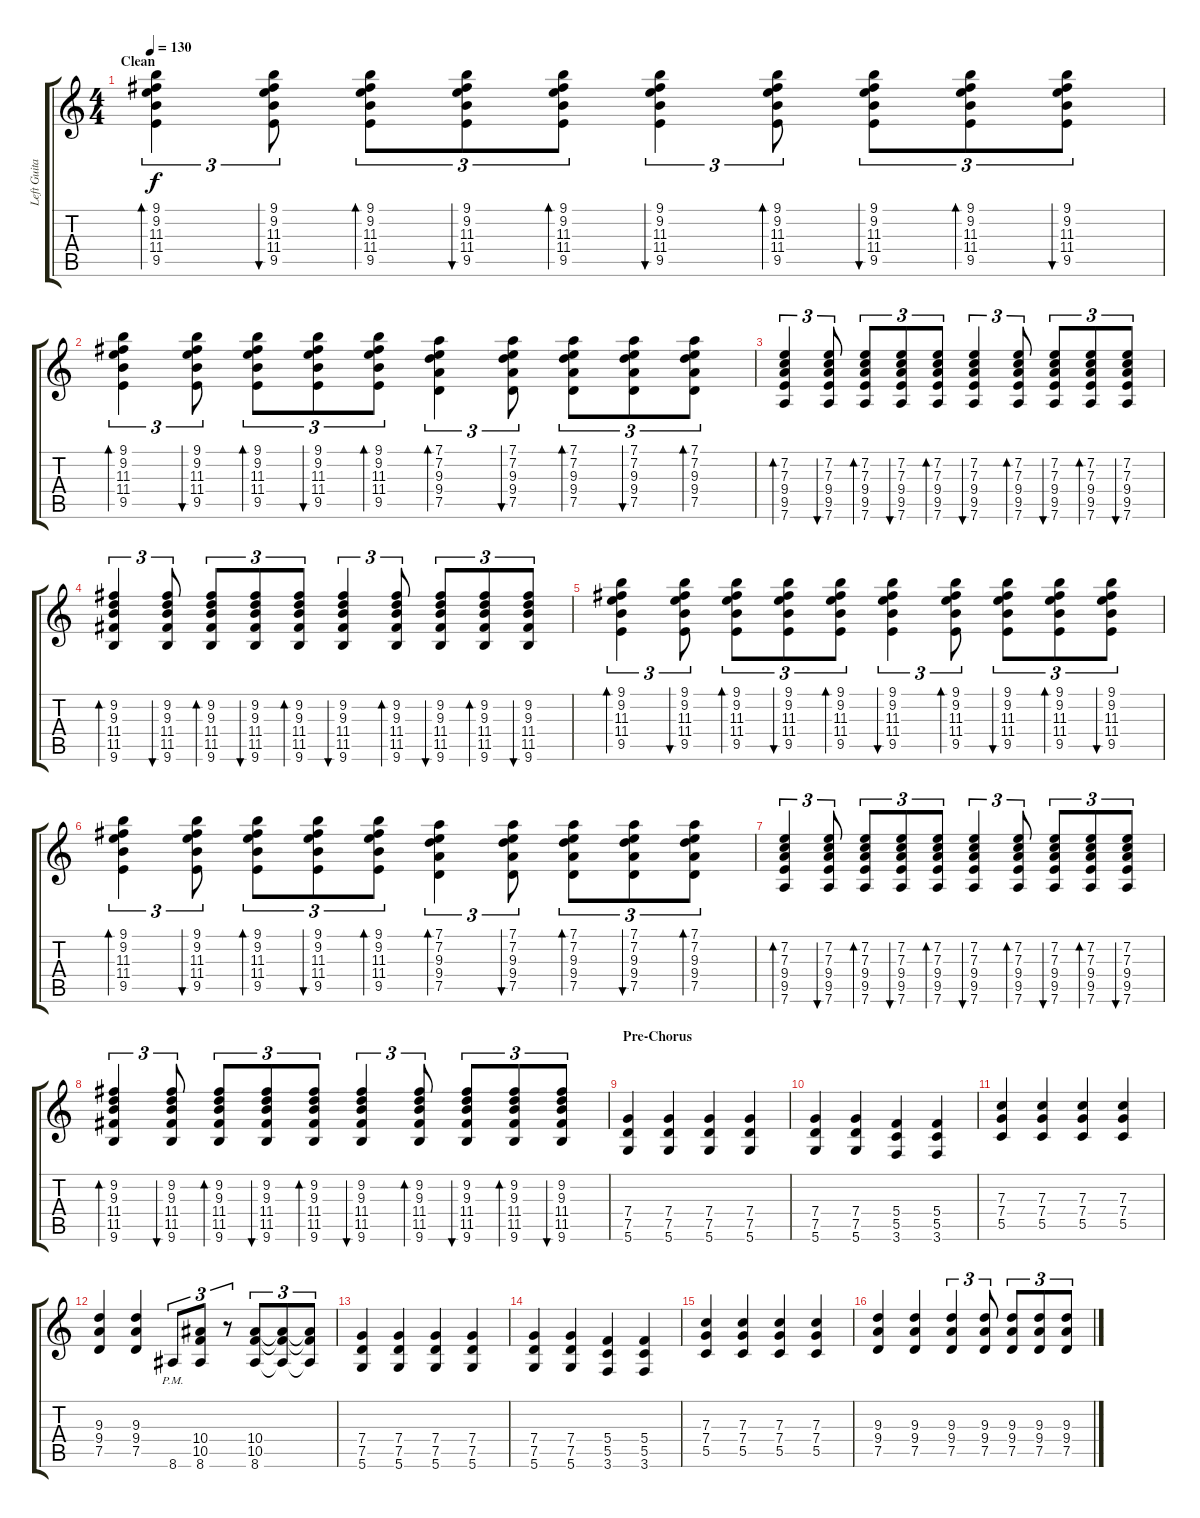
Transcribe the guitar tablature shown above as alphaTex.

\track ("Left Guitar" "Left Guita") {instrument distortionguitar}
\staff {score tabs}
\tuning (D4 A3 F3 C3 G2 D2) {hide}
\ts (4 4)
\section ("" "Clean")
\tempo 130
\clef g2
\ks c
(9.1 9.2 11.3 11.4 9.5).4{tu (3 2) bd 60 dy f volume 6 instrument acousticguitarsteel} (9.1 9.2 11.3 11.4 9.5).8{tu (3 2) bu 60} (9.1 9.2 11.3 11.4 9.5).8{tu (3 2) bd 60} (9.1 9.2 11.3 11.4 9.5).8{tu (3 2) bu 60} (9.1 9.2 11.3 11.4 9.5).8{tu (3 2) bd 60} (9.1 9.2 11.3 11.4 9.5).4{tu (3 2) bu 60} (9.1 9.2 11.3 11.4 9.5).8{tu (3 2) bd 60} (9.1 9.2 11.3 11.4 9.5).8{tu (3 2) bu 60} (9.1 9.2 11.3 11.4 9.5).8{tu (3 2) bd 60} (9.1 9.2 11.3 11.4 9.5).8{tu (3 2) bu 60} |
(9.1 9.2 11.3 11.4 9.5).4{tu (3 2) bd 60} (9.1 9.2 11.3 11.4 9.5).8{tu (3 2) bu 60} (9.1 9.2 11.3 11.4 9.5).8{tu (3 2) bd 60} (9.1 9.2 11.3 11.4 9.5).8{tu (3 2) bu 60} (9.1 9.2 11.3 11.4 9.5).8{tu (3 2) bd 60} (7.1 7.2 9.3 9.4 7.5).4{tu (3 2) bd 60} (7.1 7.2 9.3 9.4 7.5).8{tu (3 2) bu 60} (7.1 7.2 9.3 9.4 7.5).8{tu (3 2) bd 60} (7.1 7.2 9.3 9.4 7.5).8{tu (3 2) bu 60} (7.1 7.2 9.3 9.4 7.5).8{tu (3 2) bd 60} |
(7.2 7.3 9.4 9.5 7.6).4{tu (3 2) bd 60} (7.2 7.3 9.4 9.5 7.6).8{tu (3 2) bu 60} (7.2 7.3 9.4 9.5 7.6).8{tu (3 2) bd 60} (7.2 7.3 9.4 9.5 7.6).8{tu (3 2) bu 60} (7.2 7.3 9.4 9.5 7.6).8{tu (3 2) bd 60} (7.2 7.3 9.4 9.5 7.6).4{tu (3 2) bu 60} (7.2 7.3 9.4 9.5 7.6).8{tu (3 2) bd 60} (7.2 7.3 9.4 9.5 7.6).8{tu (3 2) bu 60} (7.2 7.3 9.4 9.5 7.6).8{tu (3 2) bd 60} (7.2 7.3 9.4 9.5 7.6).8{tu (3 2) bu 60} |
(9.2 9.3 11.4 11.5 9.6).4{tu (3 2) bd 60} (9.2 9.3 11.4 11.5 9.6).8{tu (3 2) bu 60} (9.2 9.3 11.4 11.5 9.6).8{tu (3 2) bd 60} (9.2 9.3 11.4 11.5 9.6).8{tu (3 2) bu 60} (9.2 9.3 11.4 11.5 9.6).8{tu (3 2) bd 60} (9.2 9.3 11.4 11.5 9.6).4{tu (3 2) bu 60} (9.2 9.3 11.4 11.5 9.6).8{tu (3 2) bd 60} (9.2 9.3 11.4 11.5 9.6).8{tu (3 2) bu 60} (9.2 9.3 11.4 11.5 9.6).8{tu (3 2) bd 60} (9.2 9.3 11.4 11.5 9.6).8{tu (3 2) bu 60} |
(9.1 9.2 11.3 11.4 9.5).4{tu (3 2) bd 60} (9.1 9.2 11.3 11.4 9.5).8{tu (3 2) bu 60} (9.1 9.2 11.3 11.4 9.5).8{tu (3 2) bd 60} (9.1 9.2 11.3 11.4 9.5).8{tu (3 2) bu 60} (9.1 9.2 11.3 11.4 9.5).8{tu (3 2) bd 60} (9.1 9.2 11.3 11.4 9.5).4{tu (3 2) bu 60} (9.1 9.2 11.3 11.4 9.5).8{tu (3 2) bd 60} (9.1 9.2 11.3 11.4 9.5).8{tu (3 2) bu 60} (9.1 9.2 11.3 11.4 9.5).8{tu (3 2) bd 60} (9.1 9.2 11.3 11.4 9.5).8{tu (3 2) bu 60} |
(9.1 9.2 11.3 11.4 9.5).4{tu (3 2) bd 60} (9.1 9.2 11.3 11.4 9.5).8{tu (3 2) bu 60} (9.1 9.2 11.3 11.4 9.5).8{tu (3 2) bd 60} (9.1 9.2 11.3 11.4 9.5).8{tu (3 2) bu 60} (9.1 9.2 11.3 11.4 9.5).8{tu (3 2) bd 60} (7.1 7.2 9.3 9.4 7.5).4{tu (3 2) bd 60} (7.1 7.2 9.3 9.4 7.5).8{tu (3 2) bu 60} (7.1 7.2 9.3 9.4 7.5).8{tu (3 2) bd 60} (7.1 7.2 9.3 9.4 7.5).8{tu (3 2) bu 60} (7.1 7.2 9.3 9.4 7.5).8{tu (3 2) bd 60} |
(7.2 7.3 9.4 9.5 7.6).4{tu (3 2) bd 60} (7.2 7.3 9.4 9.5 7.6).8{tu (3 2) bu 60} (7.2 7.3 9.4 9.5 7.6).8{tu (3 2) bd 60} (7.2 7.3 9.4 9.5 7.6).8{tu (3 2) bu 60} (7.2 7.3 9.4 9.5 7.6).8{tu (3 2) bd 60} (7.2 7.3 9.4 9.5 7.6).4{tu (3 2) bu 60} (7.2 7.3 9.4 9.5 7.6).8{tu (3 2) bd 60} (7.2 7.3 9.4 9.5 7.6).8{tu (3 2) bu 60} (7.2 7.3 9.4 9.5 7.6).8{tu (3 2) bd 60} (7.2 7.3 9.4 9.5 7.6).8{tu (3 2) bu 60} |
(9.2 9.3 11.4 11.5 9.6).4{tu (3 2) bd 60} (9.2 9.3 11.4 11.5 9.6).8{tu (3 2) bu 60} (9.2 9.3 11.4 11.5 9.6).8{tu (3 2) bd 60} (9.2 9.3 11.4 11.5 9.6).8{tu (3 2) bu 60} (9.2 9.3 11.4 11.5 9.6).8{tu (3 2) bd 60} (9.2 9.3 11.4 11.5 9.6).4{tu (3 2) bu 60} (9.2 9.3 11.4 11.5 9.6).8{tu (3 2) bd 60} (9.2 9.3 11.4 11.5 9.6).8{tu (3 2) bu 60} (9.2 9.3 11.4 11.5 9.6).8{tu (3 2) bd 60} (9.2 9.3 11.4 11.5 9.6).8{tu (3 2) bu 60} |
\section ("" "Pre-Chorus")
(7.4 7.5 5.6).4{volume 14 instrument distortionguitar} (7.4 7.5 5.6).4 (7.4 7.5 5.6).4 (7.4 7.5 5.6).4 |
(7.4 7.5 5.6).4 (7.4 7.5 5.6).4 (5.4 5.5 3.6).4 (5.4 5.5 3.6).4 |
(7.3 7.4 5.5).4 (7.3 7.4 5.5).4 (7.3 7.4 5.5).4 (7.3 7.4 5.5).4 |
(9.3 9.4 7.5).4 (9.3 9.4 7.5).4 8.6{pm}.8{tu (3 2)} (10.4 10.5 8.6).8{tu (3 2)} r.8{tu (3 2)} (10.4 10.5 8.6).8{tu (3 2)} (10.4{t} 10.5{t} 8.6{t}).8{tu (3 2)} (10.4{t} 10.5{t} 8.6{t}).8{tu (3 2)} |
(7.4 7.5 5.6).4 (7.4 7.5 5.6).4 (7.4 7.5 5.6).4 (7.4 7.5 5.6).4 |
(7.4 7.5 5.6).4 (7.4 7.5 5.6).4 (5.4 5.5 3.6).4 (5.4 5.5 3.6).4 |
(7.3 7.4 5.5).4 (7.3 7.4 5.5).4 (7.3 7.4 5.5).4 (7.3 7.4 5.5).4 |
(9.3 9.4 7.5).4 (9.3 9.4 7.5).4 (9.3 9.4 7.5).4{tu (3 2)} (9.3 9.4 7.5).8{tu (3 2)} (9.3 9.4 7.5).8{tu (3 2)} (9.3 9.4 7.5).8{tu (3 2)} (9.3 9.4 7.5).8{tu (3 2)}
